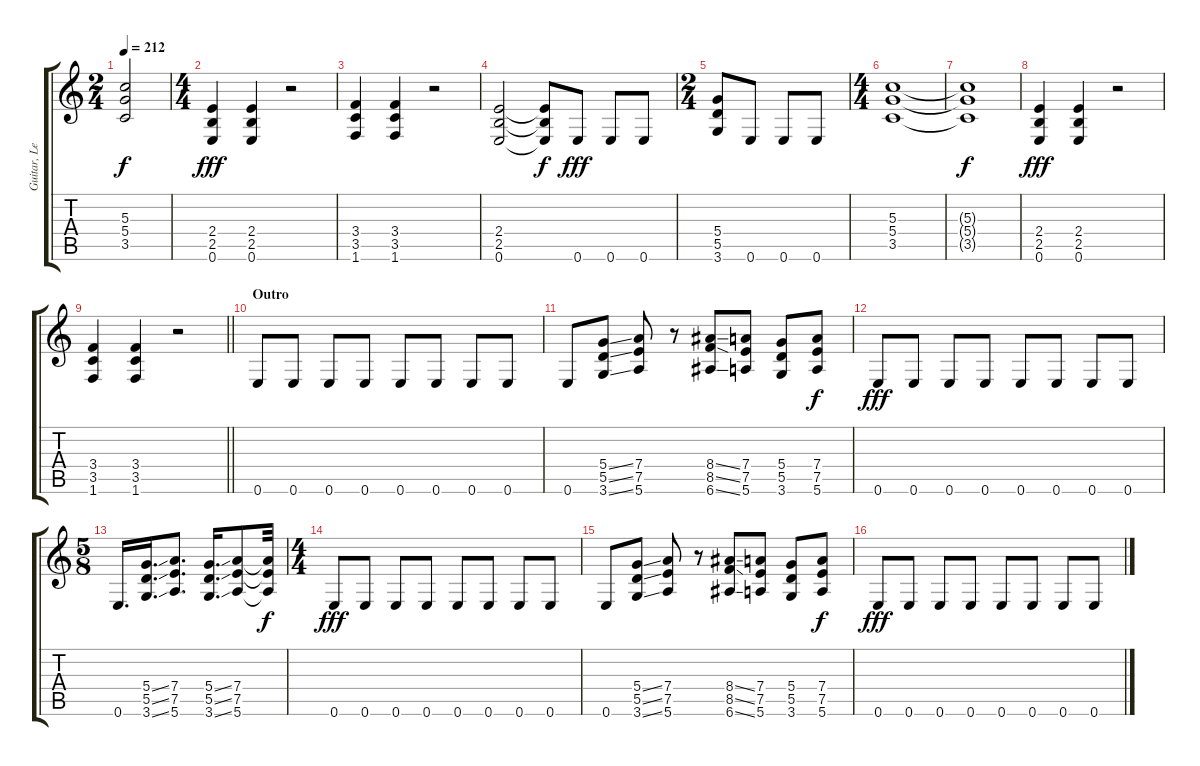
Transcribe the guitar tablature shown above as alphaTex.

\track ("Guitar, Lead (Hammet)" "Guitar, Le") {instrument distortionguitar}
\staff {score tabs}
\tuning (E4 B3 G3 D3 A2 E2) {hide}
\ts (2 4)
\tempo 212
\clef g2
\ks c
(5.3{t} 5.4{t} 3.5{t}).2{dy f} |
\ts (4 4)
(2.4 2.5 0.6).4{dy fff} (2.4 2.5 0.6).4 r.2 |
(3.4 3.5 1.6).4 (3.4 3.5 1.6).4 r.2 |
(2.4 2.5 0.6).2 (2.4{t} 2.5{t} 0.6{t}).8{dy f} 0.6.8{dy fff} 0.6.8 0.6.8 |
\ts (2 4)
(5.4 5.5 3.6).8 0.6.8 0.6.8 0.6.8 |
\ts (4 4)
(5.3 5.4 3.5).1 |
(5.3{t} 5.4{t} 3.5{t}).1{dy f} |
(2.4 2.5 0.6).4{dy fff} (2.4 2.5 0.6).4 r.2 |
\barLineRight lightlight
(3.4 3.5 1.6).4 (3.4 3.5 1.6).4 r.2 |
\section ("" "Outro")
0.6.8 0.6.8 0.6.8 0.6.8 0.6.8 0.6.8 0.6.8 0.6.8 |
0.6.8 (5.4{ss} 5.5{ss} 3.6{ss}).8 (7.4 7.5 5.6).8 r.8 (8.4{ss} 8.5{ss} 6.6{ss}).8 (7.4 7.5 5.6).8 (5.4 5.5 3.6).8 (7.4 7.5 5.6).8{dy f} |
0.6.8{dy fff} 0.6.8 0.6.8 0.6.8 0.6.8 0.6.8 0.6.8 0.6.8 |
\ts (5 8)
0.6.16{d} (5.4{ss} 5.5{ss} 3.6{ss}).16{d} (7.4 7.5 5.6).8{d} (5.4{ss} 5.5{ss} 3.6{ss}).16{d} (7.4 7.5 5.6).8 (7.4{t} 7.5{t} 5.6{t}).32{dy f} |
\ts (4 4)
0.6.8{dy fff} 0.6.8 0.6.8 0.6.8 0.6.8 0.6.8 0.6.8 0.6.8 |
0.6.8 (5.4{ss} 5.5{ss} 3.6{ss}).8 (7.4 7.5 5.6).8 r.8 (8.4{ss} 8.5{ss} 6.6{ss}).8 (7.4 7.5 5.6).8 (5.4 5.5 3.6).8 (7.4 7.5 5.6).8{dy f} |
0.6.8{dy fff} 0.6.8 0.6.8 0.6.8 0.6.8 0.6.8 0.6.8 0.6.8
